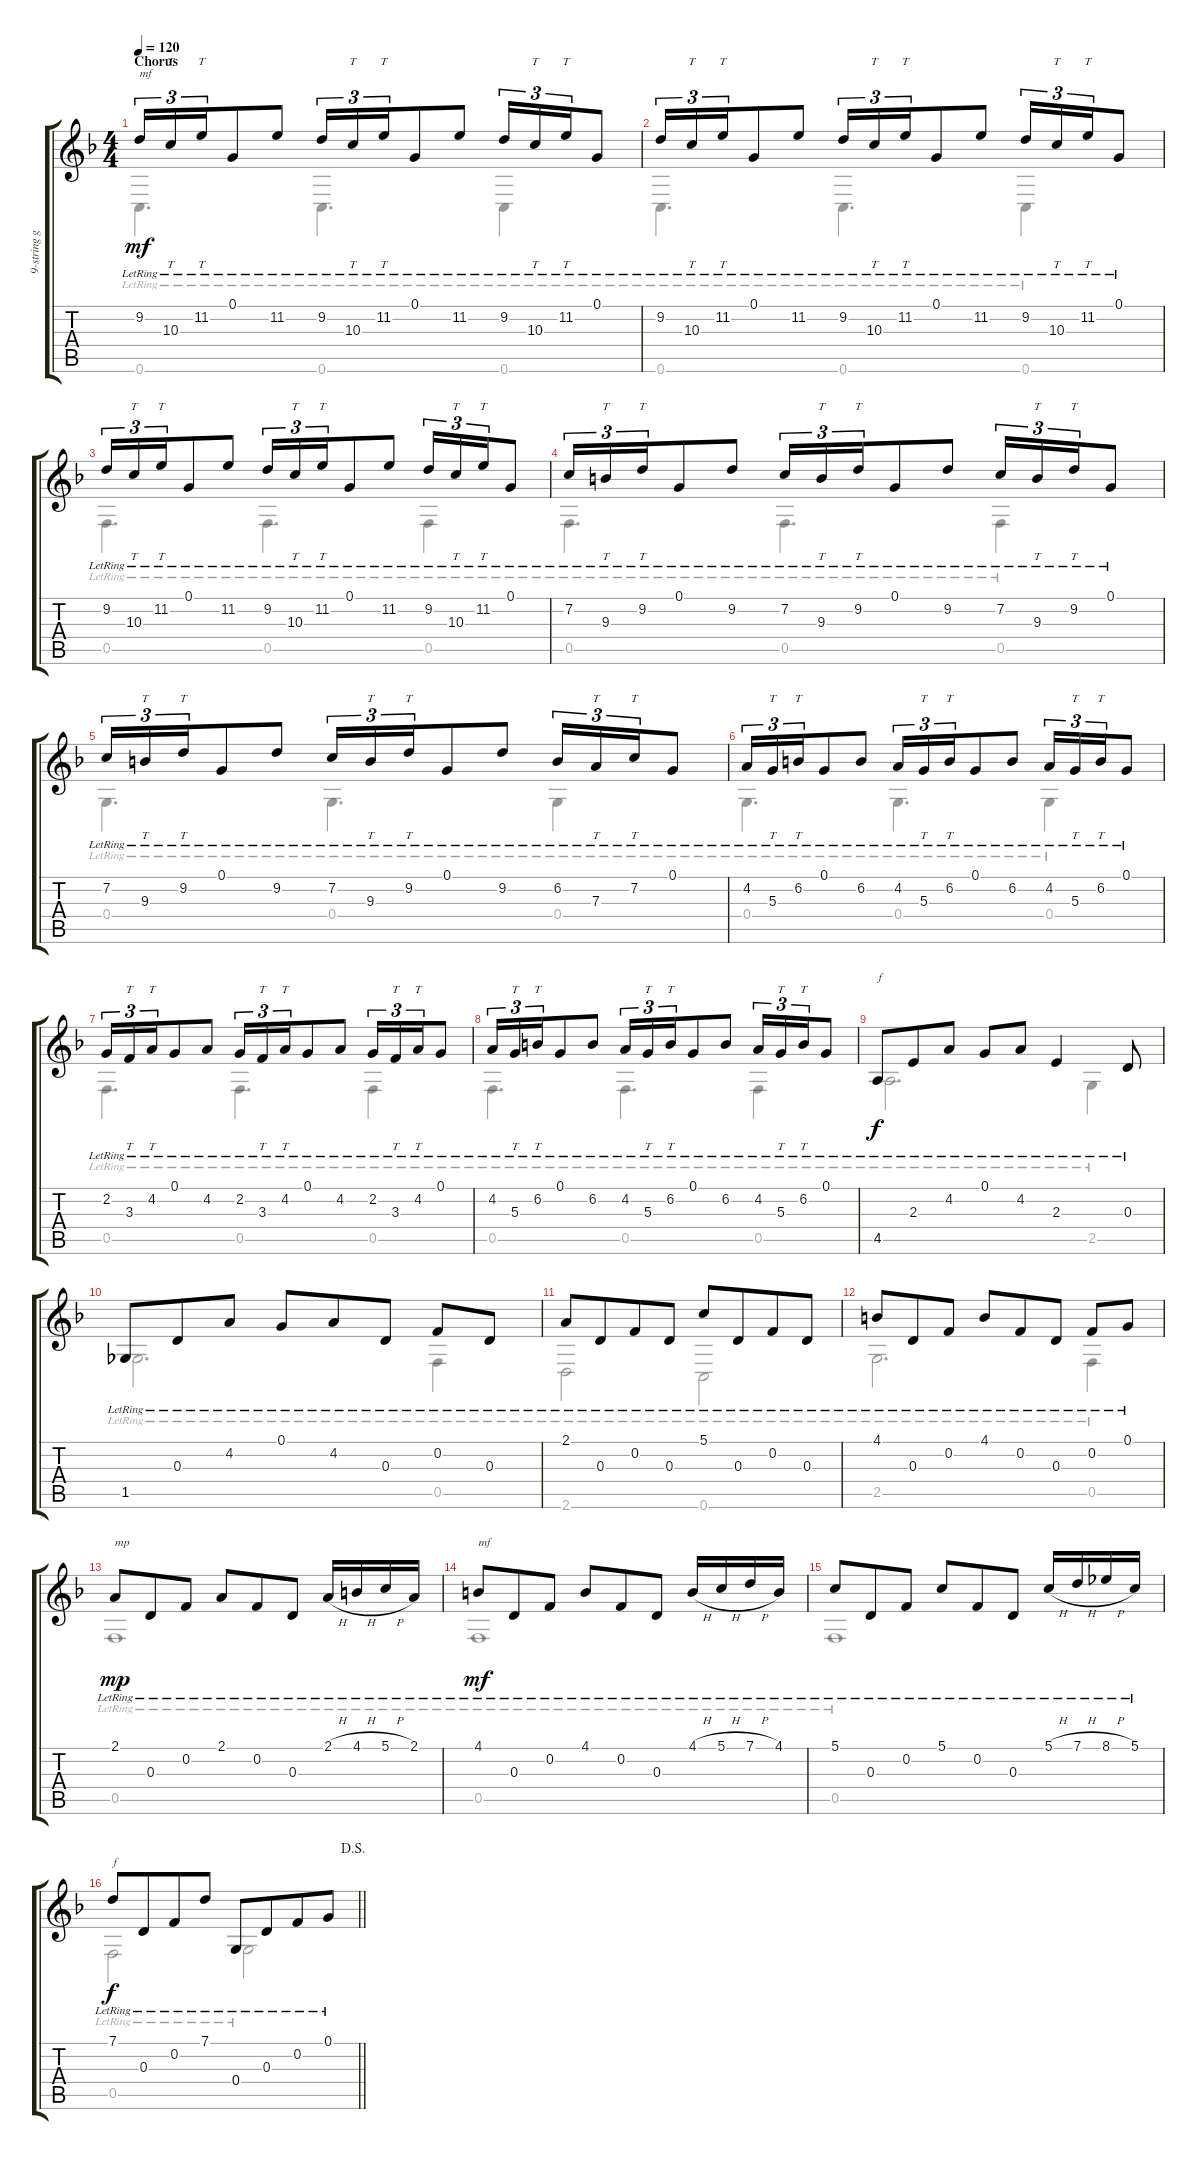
\track ("9-string guitar" "9-string g") {instrument acousticguitarsteel}
\staff {score tabs}
\tuning (G3 F3 D3 G2 F2 C2) {hide}
\voice
\ts (4 4)
\section ("" "Chorus")
\tempo 120
\clef g2
\ks f
9.2{lr}.16{tu (3 2) txt "mf" dy mf beam merge} 10.3{lr}.16{tt tu (3 2) beam merge} 11.2{lr}.16{tt tu (3 2) beam merge} 0.1{lr}.8{beam merge} 11.2{lr}.8{beam split} 9.2{lr}.16{tu (3 2) beam merge} 10.3{lr}.16{tt tu (3 2) beam merge} 11.2{lr}.16{tt tu (3 2) beam merge} 0.1{lr}.8{beam merge} 11.2{lr}.8 9.2{lr}.16{tu (3 2) beam merge} 10.3{lr}.16{tt tu (3 2) beam merge} 11.2{lr}.16{tt tu (3 2) beam merge} 0.1{lr}.8 |
9.2{lr}.16{tu (3 2) beam merge} 10.3{lr}.16{tt tu (3 2) beam merge} 11.2{lr}.16{tt tu (3 2) beam merge} 0.1{lr}.8{beam merge} 11.2{lr}.8{beam split} 9.2{lr}.16{tu (3 2) beam merge} 10.3{lr}.16{tt tu (3 2) beam merge} 11.2{lr}.16{tt tu (3 2) beam merge} 0.1{lr}.8{beam merge} 11.2{lr}.8 9.2{lr}.16{tu (3 2) beam merge} 10.3{lr}.16{tt tu (3 2) beam merge} 11.2{lr}.16{tt tu (3 2) beam merge} 0.1{lr}.8 |
9.2{lr}.16{tu (3 2) beam merge} 10.3{lr}.16{tt tu (3 2) beam merge} 11.2{lr}.16{tt tu (3 2) beam merge} 0.1{lr}.8{beam merge} 11.2{lr}.8{beam split} 9.2{lr}.16{tu (3 2) beam merge} 10.3{lr}.16{tt tu (3 2) beam merge} 11.2{lr}.16{tt tu (3 2) beam merge} 0.1{lr}.8{beam merge} 11.2{lr}.8 9.2{lr}.16{tu (3 2) beam merge} 10.3{lr}.16{tt tu (3 2) beam merge} 11.2{lr}.16{tt tu (3 2) beam merge} 0.1{lr}.8 |
7.2{lr}.16{tu (3 2) beam merge} 9.3{lr}.16{tt tu (3 2) beam merge} 9.2{lr}.16{tt tu (3 2) beam merge} 0.1{lr}.8{beam merge} 9.2{lr}.8{beam split} 7.2{lr}.16{tu (3 2) beam merge} 9.3{lr}.16{tt tu (3 2) beam merge} 9.2{lr}.16{tt tu (3 2) beam merge} 0.1{lr}.8{beam merge} 9.2{lr}.8 7.2{lr}.16{tu (3 2) beam merge} 9.3{lr}.16{tt tu (3 2) beam merge} 9.2{lr}.16{tt tu (3 2) beam merge} 0.1{lr}.8 |
7.2{lr}.16{tu (3 2) beam merge} 9.3{lr}.16{tt tu (3 2) beam merge} 9.2{lr}.16{tt tu (3 2) beam merge} 0.1{lr}.8{beam merge} 9.2{lr}.8{beam split} 7.2{lr}.16{tu (3 2) beam merge} 9.3{lr}.16{tt tu (3 2) beam merge} 9.2{lr}.16{tt tu (3 2) beam merge} 0.1{lr}.8{beam merge} 9.2{lr}.8 6.2{lr}.16{tu (3 2) beam merge} 7.3{lr}.16{tt tu (3 2) beam merge} 7.2{lr}.16{tt tu (3 2) beam merge} 0.1{lr}.8 |
4.2{lr}.16{tu (3 2) beam merge} 5.3{lr}.16{tt tu (3 2) beam merge} 6.2{lr}.16{tt tu (3 2) beam merge} 0.1{lr}.8{beam merge} 6.2{lr}.8{beam split} 4.2{lr}.16{tu (3 2) beam merge} 5.3{lr}.16{tt tu (3 2) beam merge} 6.2{lr}.16{tt tu (3 2) beam merge} 0.1{lr}.8{beam merge} 6.2{lr}.8 4.2{lr}.16{tu (3 2) beam merge} 5.3{lr}.16{tt tu (3 2) beam merge} 6.2{lr}.16{tt tu (3 2) beam merge} 0.1{lr}.8 |
2.2{lr}.16{tu (3 2) beam merge} 3.3{lr}.16{tt tu (3 2) beam merge} 4.2{lr}.16{tt tu (3 2) beam merge} 0.1{lr}.8{beam merge} 4.2{lr}.8{beam split} 2.2{lr}.16{tu (3 2) beam merge} 3.3{lr}.16{tt tu (3 2) beam merge} 4.2{lr}.16{tt tu (3 2) beam merge} 0.1{lr}.8{beam merge} 4.2{lr}.8 2.2{lr}.16{tu (3 2) beam merge} 3.3{lr}.16{tt tu (3 2) beam merge} 4.2{lr}.16{tt tu (3 2) beam merge} 0.1{lr}.8 |
4.2{lr}.16{tu (3 2) beam merge} 5.3{lr}.16{tt tu (3 2) beam merge} 6.2{lr}.16{tt tu (3 2) beam merge} 0.1{lr}.8{beam merge} 6.2{lr}.8{beam split} 4.2{lr}.16{tu (3 2) beam merge} 5.3{lr}.16{tt tu (3 2) beam merge} 6.2{lr}.16{tt tu (3 2) beam merge} 0.1{lr}.8{beam merge} 6.2{lr}.8 4.2{lr}.16{tu (3 2) beam merge} 5.3{lr}.16{tt tu (3 2) beam merge} 6.2{lr}.16{tt tu (3 2) beam merge} 0.1{lr}.8 |
4.5{lr}.8{txt "f" dy f beam merge} 2.3{lr}.8{beam merge} 4.2{lr}.8{beam split} 0.1{lr}.8{beam merge} 4.2{lr}.8 2.3{lr}.4{beam split} 0.3{lr}.8 |
1.5{lr}.8{beam merge} 0.3{lr}.8{beam merge} 4.2{lr}.8{beam split} 0.1{lr}.8{beam merge} 4.2{lr}.8{beam merge} 0.3{lr}.8 0.2{lr}.8{beam merge} 0.3{lr}.8 |
2.1{lr}.8{beam merge} 0.3{lr}.8{beam merge} 0.2{lr}.8{beam merge} 0.3{lr}.8 5.1{lr}.8{beam merge} 0.3{lr}.8{beam merge} 0.2{lr}.8{beam merge} 0.3{lr}.8 |
4.1{lr}.8{beam merge} 0.3{lr}.8{beam merge} 0.2{lr}.8{beam split} 4.1{lr}.8{beam merge} 0.2{lr}.8{beam merge} 0.3{lr}.8 0.2{lr}.8{beam merge} 0.1{lr}.8 |
2.1{lr}.8{txt "mp" dy mp beam merge} 0.3{lr}.8{beam merge} 0.2{lr}.8{beam split} 2.1{lr}.8{beam merge} 0.2{lr}.8{beam merge} 0.3{lr}.8 2.1{h lr}.16{beam merge} 4.1{h lr}.16{beam merge} 5.1{h lr}.16{beam merge} 2.1{lr}.16 |
4.1{lr}.8{txt "mf" dy mf beam merge} 0.3{lr}.8{beam merge} 0.2{lr}.8{beam split} 4.1{lr}.8{beam merge} 0.2{lr}.8{beam merge} 0.3{lr}.8 4.1{h lr}.16{beam merge} 5.1{h lr}.16{beam merge} 7.1{h lr}.16{beam merge} 4.1{lr}.16 |
5.1{lr}.8{beam merge} 0.3{lr}.8{beam merge} 0.2{lr}.8{beam split} 5.1{lr}.8{beam merge} 0.2{lr}.8{beam merge} 0.3{lr}.8 5.1{h lr}.16{beam merge} 7.1{h lr}.16{beam merge} 8.1{h lr}.16{beam merge} 5.1{lr}.16 |
\jump dalsegno
\barLineRight lightlight
7.1{lr}.8{txt "f" dy f beam merge} 0.3{lr}.8{beam merge} 0.2{lr}.8{beam merge} 7.1{lr}.8 0.4{lr}.8{beam merge} 0.3{lr}.8{beam merge} 0.2{lr}.8{beam merge} 0.1{lr}.8
\voice
\clef g2
\ottava regular
\simile none
\ks f
0.6{lr}.4{d dy mf} 0.6{lr}.4{d} 0.6{lr}.4 |
0.6{lr}.4{d} 0.6{lr}.4{d} 0.6{lr}.4 |
0.5{lr}.4{d} 0.5{lr}.4{d} 0.5{lr}.4 |
0.5{lr}.4{d} 0.5{lr}.4{d} 0.5{lr}.4 |
0.4{lr}.4{d} 0.4{lr}.4{d} 0.4{lr}.4 |
0.4{lr}.4{d} 0.4{lr}.4{d} 0.4{lr}.4 |
0.5{lr}.4{d} 0.5{lr}.4{d} 0.5{lr}.4 |
0.5{lr}.4{d} 0.5{lr}.4{d} 0.5{lr}.4 |
4.5{lr}.2{d dy f} 2.5{lr}.4 |
1.5{lr}.2{d} 0.5{lr}.4 |
2.6{lr}.2 0.6{lr}.2 |
2.5{lr}.2{d} 0.5{lr}.4 |
0.5{lr}.1{dy mp} |
0.5{lr}.1{dy mf} |
0.5{lr}.1 |
\barLineRight lightlight
0.5{lr}.2{dy f} 0.4{lr}.2
